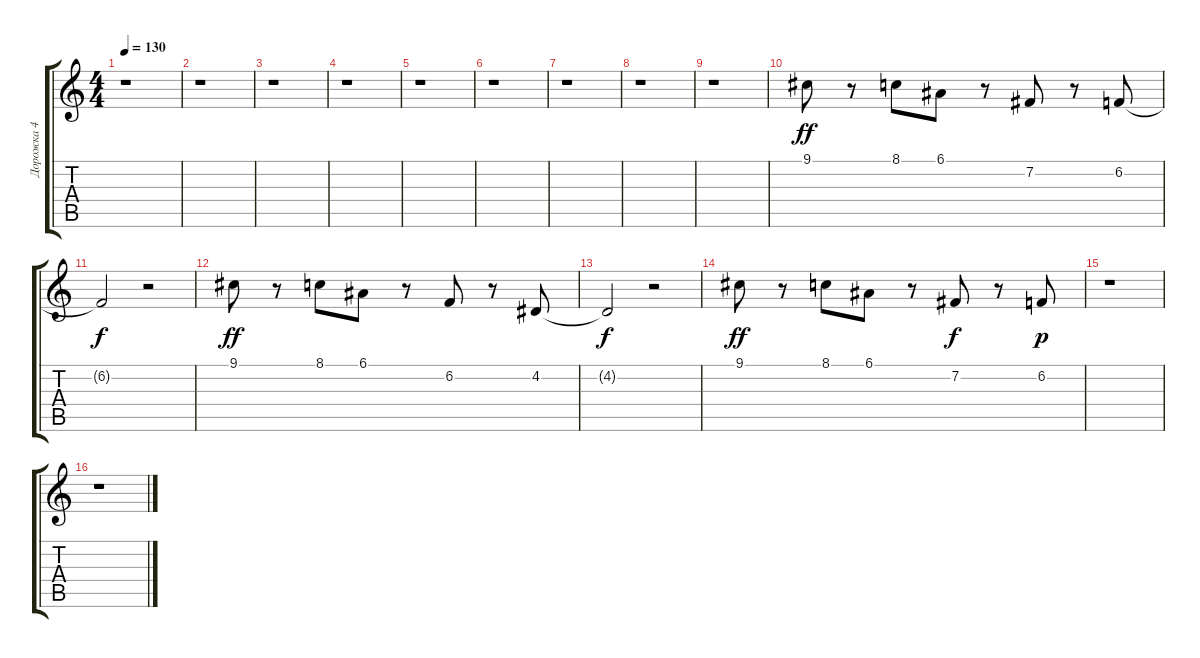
\track ("Дорожка 4" "Дорожка 4") {instrument electricpiano1}
\staff {score tabs}
\tuning (E4 B3 G3 D3 A2 E2) {hide}
\ts (4 4)
\tempo 130
\clef g2
\ks c
r.1{dy p} |
r.1 |
r.1 |
r.1 |
r.1 |
r.1 |
r.1 |
r.1 |
r.1 |
9.1.8{dy ff} r.8 8.1.8 6.1.8 r.8 7.2.8 r.8 6.2.8 |
6.2{t}.2{dy f} r.2 |
9.1.8{dy ff} r.8 8.1.8 6.1.8 r.8 6.2.8 r.8 4.2.8 |
4.2{t}.2{dy f} r.2 |
9.1.8{dy ff} r.8 8.1.8 6.1.8 r.8 7.2.8{dy f} r.8 6.2.8{dy p} |
r.1 |
r.1
